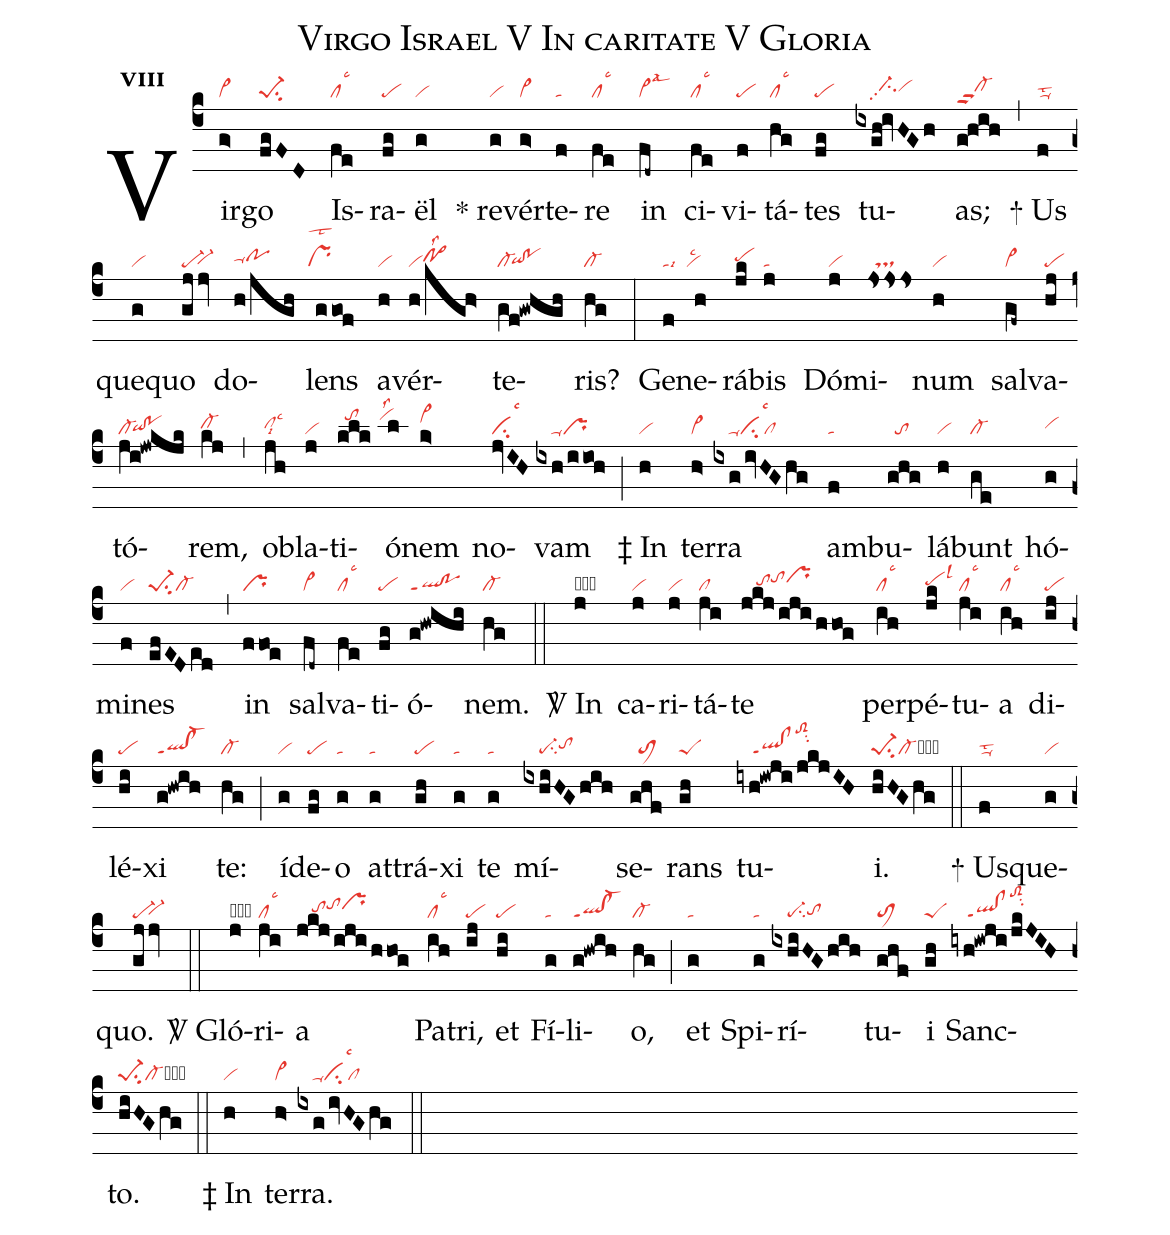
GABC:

name:Virgo Israel V In caritate V Gloria;
office-part:re;
mode:8;
nabc-lines:1;
%%
initial-style: 1;
name: Virgo Israel;
mode: 8;
office-part: Responsorium;
annotation: Resp.;
annotation: viii;
nabc-lines: 1;
%%
(c4) Vir(g>|vi>)go(fgFD|pe-1su2) Is(fe|cllsc3)ra(fg|pe)ël(g|vi) <sp>*</sp> re(g|vi)vér(g>|vi>)te(f|ta)re(fe|cllsc3) in(fd~|vi>lsal3) ci(fe|cllsc3)vi(f|pe)tá(hg|cllsc3)tes(fg|pe) tu(ixgh!ivHGh|//////ci-hhpp2vihh)as;(g!hih|cl-hhppu2) (,)
<sp>+</sp> Us(f|ta-lst2)que(g|vi)quo(gjjv|pe-``vi-hg) do(h/jgh|ta-hhpohh)lens(ggof|``prlst2) a(h|vi)vér(h/kgh>|vipo>hhlss2)te(gf!gwhgh|cl-`qihg!pohg)ris?(hg|cl-) (:) Ge(f|talsi3)ne(h|``vilsc2)rá(jk|pehh)bis(j|ta) Dó(j|vi)mi(jsss|//ts)num(h|vi) sal(gf~|vi>)va(hj|pe)tó(ji!jwkjk|cl-`qihg!pohg)rem,(kj|cl-hh) (,) ob(jh|clhhlsc3lsi8)la(j|vi)ti(klk|//tohk)ó(l|``vihklss2)nem(k>|vi>hj) no(jvIH|cilsc3)vam(ixh/iioh|////ta-pr) (;)
<sp>‡</sp> In(h|vi) ter(h>|vi>)ra(ixg/ivHGhg|////ta-cilsc3`cl) am(f|ta)bu(ghg|//to)lá(h|vi)bunt(ge|cl-) hó(g|vihh)mi(f|vi)nes(efEDed|pe-1su2cl-) (,) in(ffoe|pr) sal(fd~|vi>)va(fe|cllsc3)ti(fg|pe)ó(g!hwihi|ql!poppt1)nem.(hg|cl-) (::)

<sp>V/</sp> In(j|obvi) ca(j|vi)ri(j|vi)tá(ji|cl)te(jkj/iji/hhog|////tohhtohiprhi) per(ih|cllsc3)pé(jk|pehhlsl3)tu(ji|cllsc3)a(ih|cllsc3) di(ij|pe)lé(hi|pe)xi(g!hwih|ql!cl-ppt1) te:(hg|cl-) (;) íd(g|vi)e(fg|pe)o(g|ta) at(g|ta)trá(gh|pe)xi(g|ta) te(g|ta) mí(ixhiHGhih|////pe-su2tohh)se(ghf|//toM1)rans(gh|peS) tu(iyh!iwji/jkjIH|////ql!clppt1toS2hmsu2)i.(hiHGhg|pe-1su2cl-cb) (::)
<sp>+</sp> Us(f|ta-lst2)que(g|vi)quo.(gjjv|pe-``vi-hg) (::)

<sp>V/</sp> Gló(j|obvi)ri(ji|cllsc3)a(jkj/iji/hhog|////tohhtohiprhi) Pa(ih|cllsc3)tri,(ij|pe) et(hi|pe) Fí(g|ta)li(g!hwih|ql!cl-ppt1)o,(hg|cl-) (;) et(g|ta) Spi(g|ta)rí(ixhiHG/hih|////pe-su2tohg)tu(ghf|toM1)i(gh|peS) Sanc(iyh!iwji/jkJIH|////ql!clppt1toS2hmsu2)to.(hiHGhg|pe-1su2cl-cb) (::)
<sp>‡</sp> In(h|vi) ter(h>|vi>)ra.(ixg/ivHGhg|////ta-cilsc3`cl) (::)
